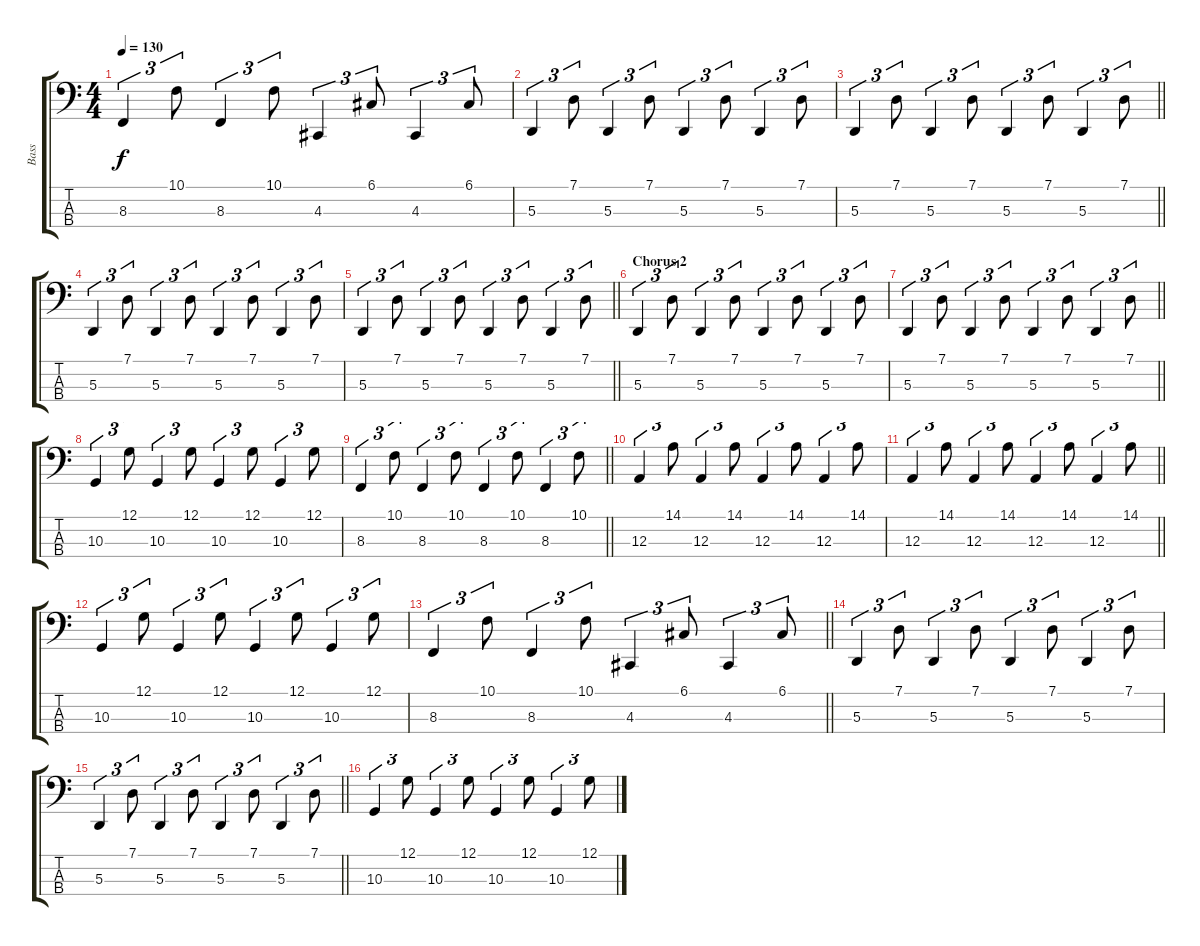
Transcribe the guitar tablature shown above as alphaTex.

\track ("Bass" "Bass") {instrument lead2sawtooth}
\staff {score tabs}
\tuning (G2 D2 A1 E1) {hide}
\ts (4 4)
\tempo 130
\clef f4
\ks c
8.3.4{tu (3 2) dy f} 10.1.8{tu (3 2)} 8.3.4{tu (3 2)} 10.1.8{tu (3 2)} 4.3.4{tu (3 2)} 6.1.8{tu (3 2)} 4.3.4{tu (3 2)} 6.1.8{tu (3 2)} |
5.3.4{tu (3 2)} 7.1.8{tu (3 2)} 5.3.4{tu (3 2)} 7.1.8{tu (3 2)} 5.3.4{tu (3 2)} 7.1.8{tu (3 2)} 5.3.4{tu (3 2)} 7.1.8{tu (3 2)} |
\barLineRight lightlight
5.3.4{tu (3 2)} 7.1.8{tu (3 2)} 5.3.4{tu (3 2)} 7.1.8{tu (3 2)} 5.3.4{tu (3 2)} 7.1.8{tu (3 2)} 5.3.4{tu (3 2)} 7.1.8{tu (3 2)} |
5.3.4{tu (3 2)} 7.1.8{tu (3 2)} 5.3.4{tu (3 2)} 7.1.8{tu (3 2)} 5.3.4{tu (3 2)} 7.1.8{tu (3 2)} 5.3.4{tu (3 2)} 7.1.8{tu (3 2)} |
\barLineRight lightlight
5.3.4{tu (3 2)} 7.1.8{tu (3 2)} 5.3.4{tu (3 2)} 7.1.8{tu (3 2)} 5.3.4{tu (3 2)} 7.1.8{tu (3 2)} 5.3.4{tu (3 2)} 7.1.8{tu (3 2)} |
\section ("" "Chorus 2")
5.3.4{tu (3 2)} 7.1.8{tu (3 2)} 5.3.4{tu (3 2)} 7.1.8{tu (3 2)} 5.3.4{tu (3 2)} 7.1.8{tu (3 2)} 5.3.4{tu (3 2)} 7.1.8{tu (3 2)} |
\barLineRight lightlight
5.3.4{tu (3 2)} 7.1.8{tu (3 2)} 5.3.4{tu (3 2)} 7.1.8{tu (3 2)} 5.3.4{tu (3 2)} 7.1.8{tu (3 2)} 5.3.4{tu (3 2)} 7.1.8{tu (3 2)} |
10.3.4{tu (3 2)} 12.1.8{tu (3 2)} 10.3.4{tu (3 2)} 12.1.8{tu (3 2)} 10.3.4{tu (3 2)} 12.1.8{tu (3 2)} 10.3.4{tu (3 2)} 12.1.8{tu (3 2)} |
\barLineRight lightlight
8.3.4{tu (3 2)} 10.1.8{tu (3 2)} 8.3.4{tu (3 2)} 10.1.8{tu (3 2)} 8.3.4{tu (3 2)} 10.1.8{tu (3 2)} 8.3.4{tu (3 2)} 10.1.8{tu (3 2)} |
12.3.4{tu (3 2)} 14.1.8{tu (3 2)} 12.3.4{tu (3 2)} 14.1.8{tu (3 2)} 12.3.4{tu (3 2)} 14.1.8{tu (3 2)} 12.3.4{tu (3 2)} 14.1.8{tu (3 2)} |
\barLineRight lightlight
12.3.4{tu (3 2)} 14.1.8{tu (3 2)} 12.3.4{tu (3 2)} 14.1.8{tu (3 2)} 12.3.4{tu (3 2)} 14.1.8{tu (3 2)} 12.3.4{tu (3 2)} 14.1.8{tu (3 2)} |
10.3.4{tu (3 2)} 12.1.8{tu (3 2)} 10.3.4{tu (3 2)} 12.1.8{tu (3 2)} 10.3.4{tu (3 2)} 12.1.8{tu (3 2)} 10.3.4{tu (3 2)} 12.1.8{tu (3 2)} |
\barLineRight lightlight
8.3.4{tu (3 2)} 10.1.8{tu (3 2)} 8.3.4{tu (3 2)} 10.1.8{tu (3 2)} 4.3.4{tu (3 2)} 6.1.8{tu (3 2)} 4.3.4{tu (3 2)} 6.1.8{tu (3 2)} |
5.3.4{tu (3 2)} 7.1.8{tu (3 2)} 5.3.4{tu (3 2)} 7.1.8{tu (3 2)} 5.3.4{tu (3 2)} 7.1.8{tu (3 2)} 5.3.4{tu (3 2)} 7.1.8{tu (3 2)} |
\barLineRight lightlight
5.3.4{tu (3 2)} 7.1.8{tu (3 2)} 5.3.4{tu (3 2)} 7.1.8{tu (3 2)} 5.3.4{tu (3 2)} 7.1.8{tu (3 2)} 5.3.4{tu (3 2)} 7.1.8{tu (3 2)} |
10.3.4{tu (3 2)} 12.1.8{tu (3 2)} 10.3.4{tu (3 2)} 12.1.8{tu (3 2)} 10.3.4{tu (3 2)} 12.1.8{tu (3 2)} 10.3.4{tu (3 2)} 12.1.8{tu (3 2)}
